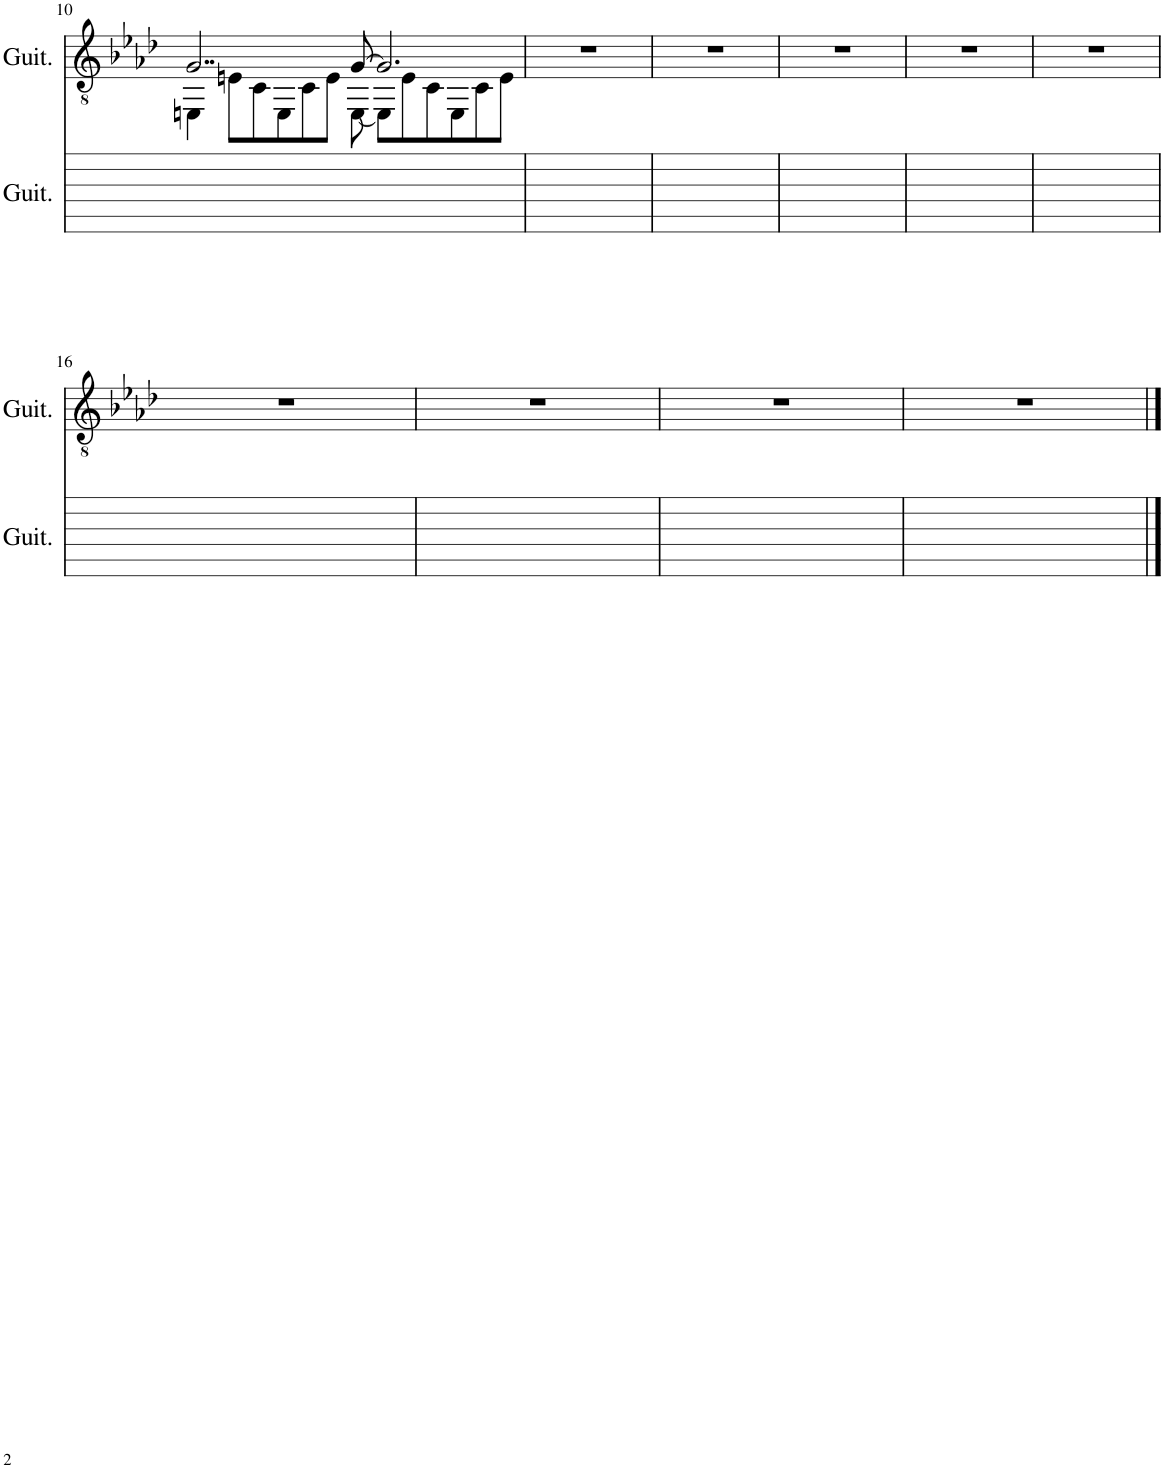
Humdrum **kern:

**kern	**kern
*part2	*part1
*staff2	*staff1
*I"Guitarra clásica	*I"Guitarra clásica
*I'Guit.	*I'Guit.
!!LO:PB:g=z
*	*clefGv2
*k[b-e-a-d-]	*k[b-e-a-d-]
*M7/4	*M7/4
=10	=10
*	*^
1..r	2..G/	4EEn\
.	.	8En\L
.	.	8C\
.	.	8EE\
.	.	8C\
.	.	8E\J
.	[8G/	[8EE\
.	2.G/]	8EE\L]
.	.	8E\
.	.	8C\
.	.	8EE\
.	.	8C\
.	.	8E\J
*	*v	*v
=11	=11
1..r	1..r
=12	=12
1..r	1..r
=13	=13
1..r	1..r
=14	=14
1..r	1..r
=15	=15
1..r	1..r
!!LO:LB:g=z
=16	=16
1..r	1..r
=17	=17
1..r	1..r
=18	=18
1..r	1..r
=19	=19
1..r	1..r
==	==
*-	*-
